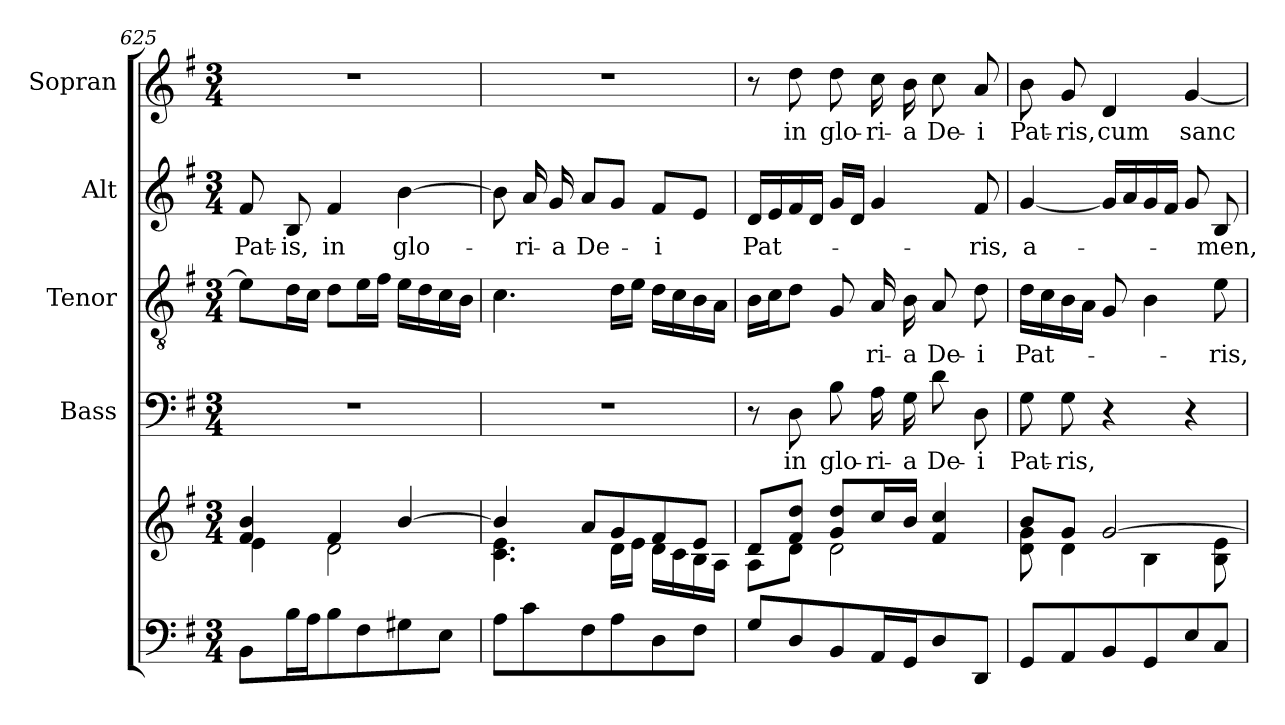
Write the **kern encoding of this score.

**kern	**kern	**kern	**text	**kern	**text	**kern	**text	**kern	**text
*part5	*part5	*part4	*part4	*part3	*part3	*part2	*part2	*part1	*part1
*staff6	*staff5	*staff4	*staff4	*staff3	*staff3	*staff2	*staff2	*staff1	*staff1
*	*	*I"Bass	*	*I"Tenor	*	*I"Alt	*	*I"Sopran	*
*	*	*I'B.	*	*I'T.	*	*I'A.	*	*I'S.	*
*clefF4	*clefG2	*clefF4	*	*clefGv2	*	*clefG2	*	*clefG2	*
*k[f#]	*k[f#]	*k[f#]	*	*k[f#]	*	*k[f#]	*	*k[f#]	*
*G:	*G:	*G:	*	*G:	*	*G:	*	*G:	*
*M3/4	*M3/4	*M3/4	*	*M3/4	*	*M3/4	*	*M3/4	*
=625	=625	=625	=625	=625	=625	=625	=625	=625	=625
*	*^	*	*	*	*	*	*	*	*
!	!	!	!	!	!	!	!	!LO:LY:b	!	!
8BB\L	4f#/ 4b/	4e\	2.r	.	8e\L]	.	8f#/	Pat-	2.r	.
!	!	!	!	!	!	!	!	!LO:LY:b	!	!
16B\L	.	.	.	.	16d\L	.	8B/	-is,	.	.
16A\J	.	.	.	.	16c\JJ	.	.	.	.	.
!	!	!	!	!	!	!	!	!LO:LY:b	!	!
8B\	4f#/	2d\	.	.	8d\L	.	4f#/	in	.	.
8F#\	.	.	.	.	16e\L	.	.	.	.	.
.	.	.	.	.	16f#\JJ	.	.	.	.	.
!	!	!	!	!	!	!	!	!LO:LY:b	!	!
8G#X\	[>4b/	.	.	.	16e\LL	.	[4b\	glo-	.	.
.	.	.	.	.	16d\	.	.	.	.	.
8E\J	.	.	.	.	16c\	.	.	.	.	.
.	.	.	.	.	16B\JJ	.	.	.	.	.
!!LO:PB:g=z
=626	=626	=626	=626	=626	=626	=626	=626	=626	=626	=626
8A\L	4b/]	4.c\ 4.e\	2.r	.	4.c\	.	8b\]	.	2.r	.
!	!	!	!	!	!	!	!	!LO:LY:b	!	!
8c\	.	.	.	.	.	.	16a/	-ri-	.	.
!	!	!	!	!	!	!	!	!LO:LY:b	!	!
.	.	.	.	.	.	.	16g/	-a	.	.
!	!	!	!	!	!	!	!	!LO:LY:b	!	!
8F#\	8a/L	.	.	.	.	.	8a/L	De-	.	.
8A\	8g/	16d\LL	.	.	16d\LL	.	8g/J	.	.	.
.	.	16e\JJ	.	.	16e\JJ	.	.	.	.	.
!	!	!	!	!	!	!	!	!LO:LY:b	!	!
8D\	8f#/	16d\LL	.	.	16d\LL	.	8f#/L	-i	.	.
.	.	16c\	.	.	16c\	.	.	.	.	.
8F#\J	8e/J	16B\	.	.	16B\	.	8e/J	.	.	.
.	.	16A\JJ	.	.	16A\JJ	.	.	.	.	.
=627	=627	=627	=627	=627	=627	=627	=627	=627	=627	=627
!	!	!	!	!	!	!	!	!LO:LY:b	!	!
8G/L	8d/L	8A\L	8r	.	16B\LL	.	16d/LL	Pat-	8r	.
.	.	.	.	.	16c\J	.	16e/	.	.	.
!	!	!	!	!LO:LY:b	!	!	!	!	!	!LO:LY:b
8D/	8f#/ 8dd/J	8d\J	8D\	in	8d\J	.	16f#/	.	8dd\	in
.	.	.	.	.	.	.	16d/JJ	.	.	.
!	!	!	!	!LO:LY:b	!	!	!	!	!	!LO:LY:b
8BB/	8g/ 8dd/L	2d\	8B\	glo-	8G/	.	16g/LL	.	8dd\	glo-
.	.	.	.	.	.	.	16d/JJ	.	.	.
!	!	!	!	!LO:LY:b	!	!LO:LY:b	!	!	!	!LO:LY:b
16AA/L	16cc/L	.	16A\	-ri-	16A/	-ri-	4g/	.	16cc\	-ri-
!	!	!	!	!LO:LY:b	!	!LO:LY:b	!	!	!	!LO:LY:b
16GG/J	16b/JJ	.	16G\	-a	16B\	-a	.	.	16b\	-a
!	!	!	!	!LO:LY:b	!	!LO:LY:b	!	!	!	!LO:LY:b
8D/	4f#/ 4cc/	.	8d\	De-	8A/	De-	.	.	8cc\	De-
!	!	!	!	!LO:LY:b	!	!LO:LY:b	!	!LO:LY:b	!	!LO:LY:b
8DD/J	.	.	8D\	-i	8d\	-i	8f#/	-ris,	8a/	-i
=628	=628	=628	=628	=628	=628	=628	=628	=628	=628	=628
!	!	!	!	!LO:LY:b	!	!LO:LY:b	!	!LO:LY:b	!	!LO:LY:b
8GG/L	8b/L	8d\ 8g\	8G\	Pat-	16d\LL	Pat-	[4g/	a-	8b\	Pat-
.	.	.	.	.	16c\	.	.	.	.	.
!	!	!	!	!LO:LY:b	!	!	!	!	!	!LO:LY:b
8AA/	8g/J	4d\	8G\	-ris,	16B\	.	.	.	8g/	-ris,
.	.	.	.	.	16A\JJ	.	.	.	.	.
!	!	!	!	!	!	!	!	!	!	!LO:LY:b
8BB/	[>2g/	.	4r	.	8G/	.	16g/LL]	.	4d/	cum
.	.	.	.	.	.	.	16a/	.	.	.
8GG/	.	4B\	.	.	4B\	.	16g/	.	.	.
.	.	.	.	.	.	.	16f#/JJ	.	.	.
!	!	!	!	!	!	!	!	!	!	!LO:LY:b
8E/	.	.	4r	.	.	.	8g/	.	[4g/	sanc-
!	!	!	!	!	!	!LO:LY:b	!	!LO:LY:b	!	!
8C/J	.	8B\ 8e\	.	.	8e\	-ris,	8B/	-men,	.	.
*	*v	*v	*	*	*	*	*	*	*	*
=	=	=	=	=	=	=	=	=	=
*-	*-	*-	*-	*-	*-	*-	*-	*-	*-
